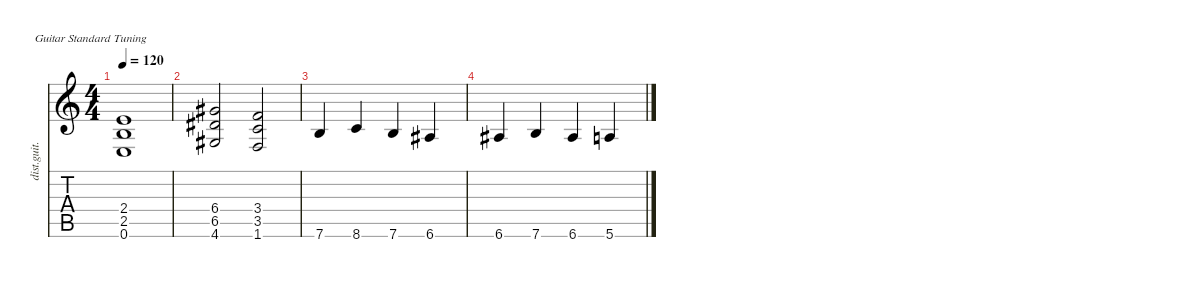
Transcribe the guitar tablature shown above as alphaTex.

\defaultSystemsLayout 4
\hideDynamics
\bracketExtendMode nobrackets
\otherSystemsTrackNameOrientation horizontal
\track ("Distortion Guitar" "dist.guit.") {instrument distortionguitar}
\staff {score tabs}
\tuning (E4 B3 G3 D3 A2 E2)
\ts (4 4)
\tempo 120
\clef g2
\ks c
(0.6 2.5 2.4).1{dy mf instrument distortionguitar beam Up} |
(4.6{acc #} 6.5{acc #} 6.4{acc #}).2{beam Up} (1.6 3.5 3.4).2{beam Up} |
7.6.4{beam Up} 8.6.4{beam Up} 7.6.4{beam Up} 6.6{acc #}.4{beam Up} |
6.6{acc #}.4{beam Up} 7.6.4{beam Up} 6.6{acc #}.4{beam Up} 5.6.4{beam Up}
